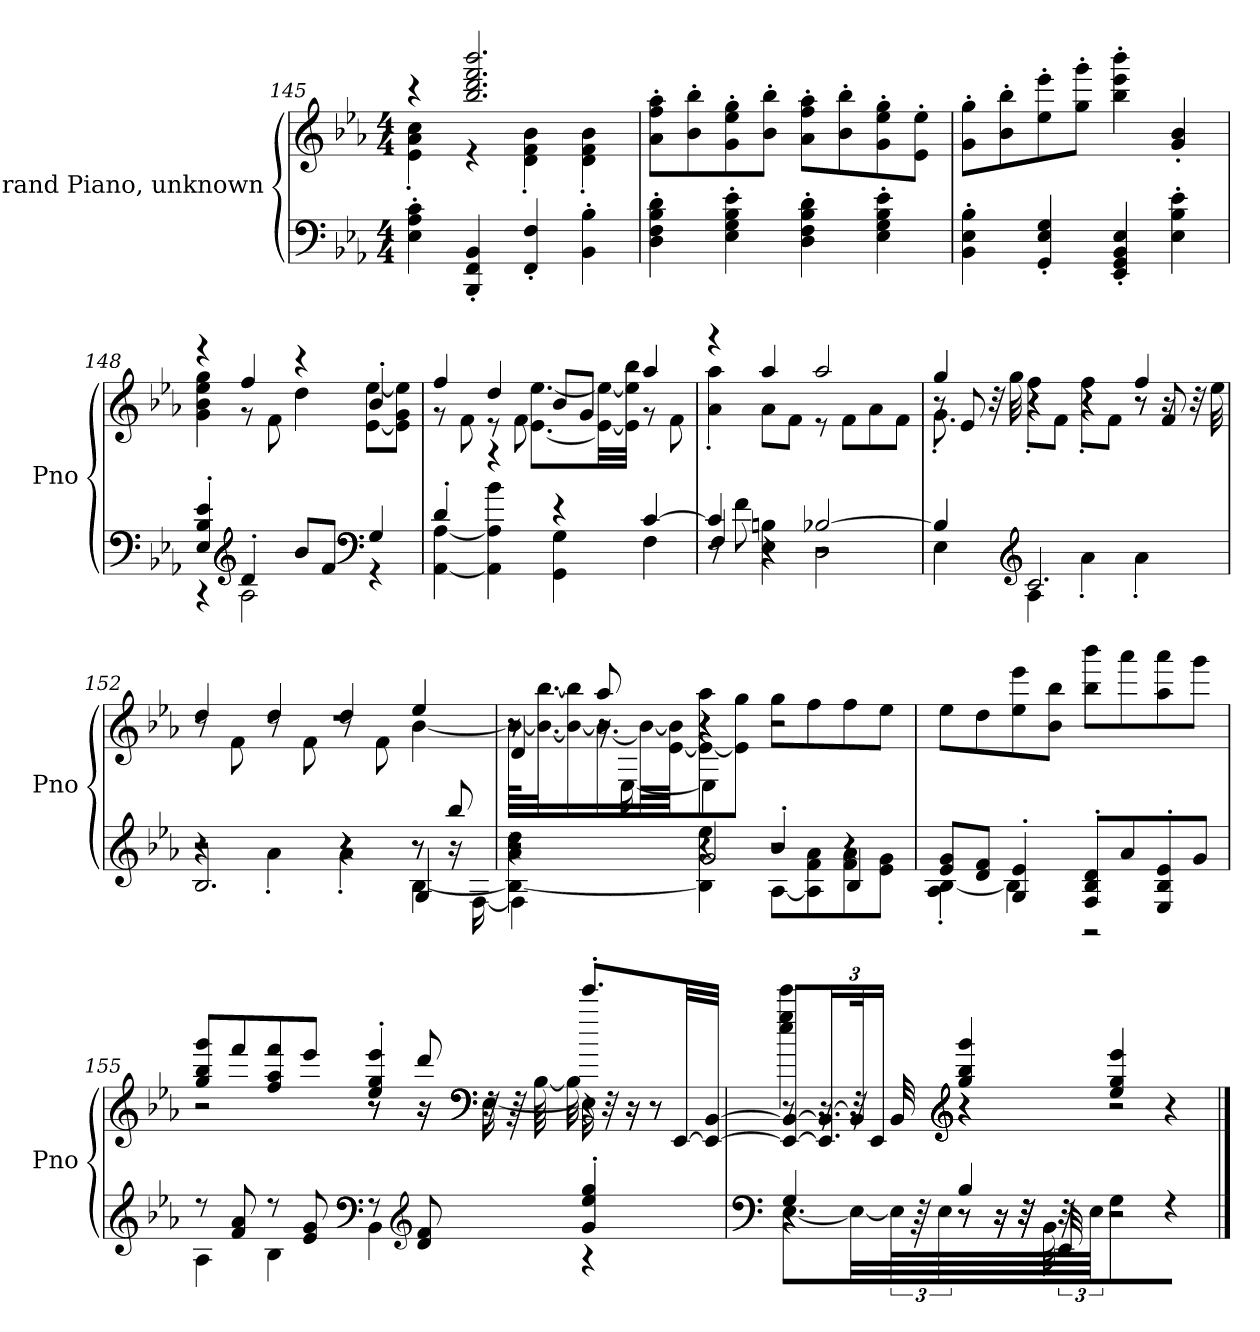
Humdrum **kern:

**kern	**kern
*part1	*part1
*staff2	*staff1
*I"Grand Piano, unknown	*
*I'Pno	*
*clefF4	*clefG2
*k[b-e-a-]	*k[b-e-a-]
*M4/4	*M4/4
=145	=145
*	*^
4E-\' 4A-\' 4c\'	4r	4e-\' 4a-\' 4cc\'
4BBB-/' 4FF/' 4BB-/'	2.bb-/ 2.ddd/ 2.fff/ 2.bbb-/	4r
4FF/' 4F/'	.	4d\' 4f\' 4b-\'
4BB-\' 4B-\'	.	4d\' 4f\' 4b-\'
*	*v	*v
=146	=146
4D\' 4F\' 4B-\' 4d\'	8a-\' 8ff\' 8aa-\'L
.	8b-\' 8bb-\'
4E-\' 4G\' 4B-\' 4e-\'	8g\' 8ee-\' 8gg\'
.	8b-\' 8bb-\'J
4D\' 4F\' 4B-\' 4d\'	8a-\' 8ff\' 8aa-\'L
.	8b-\' 8bb-\'
4E-\' 4G\' 4B-\' 4e-\'	8g\' 8ee-\' 8gg\'
.	8e-\' 8ee-\'J
!!LO:LB:g=z
=147	=147
4BB-\' 4E-\' 4B-\'	8g\' 8gg\'L
.	8b-\' 8bb-\'
4GG/' 4E-/' 4G/'	8ee-\' 8eee-\'
.	8gg\' 8ggg\'J
4EE-/' 4GG/' 4BB-/' 4E-/'	4bb-\' 4eee-\' 4bbb-\'
4E-\' 4B-\' 4e-\'	4g/' 4b-/'
=148	=148
*^	*^
4E-/' 4B-/' 4e-/'	4r	4r	4g\ 4b-\ 4ee-\ 4gg\
*clefG2	*	*	*
4d'/	2A-\	4ff/	8r
.	.	.	8f\
8b-/L	.	4r	4dd\
8f/J	.	.	.
*clefF4	*	*	*
4G/	4r	4b-'/	[8e-\ [8ee-\L
.	.	.	8e-\] 8g\ 8ee-\]J
=149	=149	=149	=149
4d'/	[4AA-\ [4A-\	4ff/	8r
.	.	.	8f\
4r	4AA-\] 4A-\] 4b-\	4dd/	8r
.	.	.	8f\
4r	4GG\ 4G\	8b-/L	[8.e-\ [8.ee-\L
.	.	8g/J	.
.	.	.	32e-\_ 32ee-\_LL
.	.	.	32e-\] 32ee-\] 32bb-\JJJ
[4c/	4F\	4aa-/	8r
.	.	.	8f\
=150	=150	=150	=150
*	*^	*	*
4c/]	8r	4F/	4r	4a-\' 4aa-\'
.	8f\	.	.	.
4r	4E-\ 4Bn\	4r	4aa-/	8a-\L
.	.	.	.	8f\J
[2B-X/	2D\	2r	2aa-/	8r
.	.	.	.	8f\L
.	.	.	.	8a-\
.	.	.	.	8f\J
*	*v	*v	*	*
!!LO:LB:g=z
=151	=151	=151	=151
*	*	*	*^
4B-/]	4E-\	4gg/	8.g'\	8r
.	.	.	.	8e-/
.	.	.	32r	.
.	.	.	32gg\	.
*clefG2	*	*	*	*
2.c/	4A-\	4r	8ff'\L	4r
.	.	.	8f\J	.
.	4a-'\	4r	8ff'\L	4r
.	.	.	8f\J	.
.	4a-'\	4ff/	8r	8r
.	.	.	16r	8f/
.	.	.	32r	.
.	.	.	32ee-\	.
=152	=152	=152	=152	=152
*^	*^	*	*	*
2r	4r	2.B-/	2r	1r	8r	4dd/
.	.	.	.	.	8f\	.
.	4a-'\	.	.	.	8r	4dd/
.	.	.	.	.	8f\	.
4r	4a-'\	.	4r	.	8r	4dd/
.	.	.	.	.	8f\	.
8r	[4B-\	4G/	8r	.	[4b-\	4ee-/
8bb-/	.	.	16r	.	.	.
.	.	.	[16F\	.	.	.
=153	=153	=153	=153	=153	=153	=153
*	*	*	*	*	*	*^
2r	4B-\_ 4a-\ 4dd\	4r	4F\]	8r	64b-\KLLL_	4d/	8r
.	.	.	.	.	32.b-\_ [32.bb-\J	.	.
.	.	.	.	.	16b-\_ 16bb-\]	.	.
.	.	.	.	8aa-/	16.b-\_	.	16r
.	.	.	.	.	.	.	[16E-\
.	.	.	.	.	64b-\LL_	.	.
.	.	.	.	.	[64e-\ 64b-\]JJJ	.	.
.	4B-\] 4ee-\	2g/	4r	4r	8e-\_ 8aa-\	4r	4E-\]
.	.	.	.	.	8e-\] 8gg\J	.	.
4b-'/	[8A-\L	.	2r	2r	8gg\L	2r	2r
.	8A-\] 8f\ 8a-\	.	.	.	8ff\	.	.
4r	8f\ 8a-\	4B-/	.	.	8ff\	.	.
.	8e-\ 8g\J	.	.	.	8ee-\J	.	.
*	*v	*v	*v	*	*	*	*
*	*	*v	*v	*v	*v
!!LO:PB:g=z
=154	=154	=154
8e-/ 8g/L	4A-\' [4B-\'	8ee-\L
8d/ 8f/J	.	8dd\
4G/' 4e-/'	4B-\]	8ee-\ 8eee-\
.	.	8b-\ 8bb-\J
8F/' 8B-/' 8d/'L	2r	8bb-\ 8bbb-\L
8a-/	.	8aaa-\
8E-/' 8B-/' 8e-/'	.	8aa-\ 8aaa-\
8g/J	.	8ggg\J
=155	=155	=155
*	*	*^
*	*	*	*^
*	*	*	*	*^
8r	4A-\	8gg/ 8bb-/ 8ggg/L	2r	2r	2r
8f/ 8a-/	.	8fff/	.	.	.
8r	4B-\	8ff/ 8aa-/ 8fff/	.	.	.
8e-/ 8g/	.	8eee-/J	.	.	.
*clefF4	*	*	*	*	*
8r	4BB-\	4ee-/' 4gg/' 4eee-/'	8r	8r	8r
*clefG2	*	*	*	*	*
8d/ 8f/	.	.	16r	8ddd/	16r
*	*	*clefF4	*	*	*
.	.	.	[16E-\	.	32r
.	.	.	.	.	64r
.	.	.	.	.	[64B-\
4g/' 4ee-/' 4gg/'	4r	8.eee-'/L	16E-\]	4r	32B-\]
.	.	.	.	.	32r
.	.	.	16r	.	16r
.	.	.	8r	.	8r
.	.	[32EE-/LL	.	.	.
.	.	32EE-/_ [32BB-/JJJ	.	.	.
*v	*v	*	*	*	*
*	*v	*v	*v	*v
!!LO:LB:g=z
=156	=156
*clefF4	*
*^	*^
*	*^	*	*^
*	*	*^	*	*	*
4r	[8.E-\L	4G/	4r	8EE-/_ 8BB-/_L	4ee-\ 4gg\ 4eee-\	8r
*	*	*	*	*Xbrackettup	*	*
.	.	.	.	24.EE-/] 24.BB-/_L	.	16r
.	32E-\LL_	.	.	48BB-/K]	.	32r
.	.	.	.	24EE-/JJ	.	.
.	96E-\JJJk]	.	.	.	.	32BB-/
.	96r	.	.	.	.	.
.	96E-\	.	.	.	.	.
*	*	*	*	*clefG2	*	*
4B-/	8r	8r	8r	4gg/ 4bb-/ 4ggg/	4r	4r
.	16r	16r	16r	.	.	.
.	32r	32r	32r	.	.	.
.	48r	32EE-/	32BB-\	.	.	.
.	96E-\	.	.	.	.	.
2r	4G\	2r	2r	4ee-/ 4gg/ 4eee-/	2r	2r
.	4r	.	.	4r	.	.
*v	*v	*v	*v	*	*	*
*	*v	*v	*v
==	==
*-	*-
